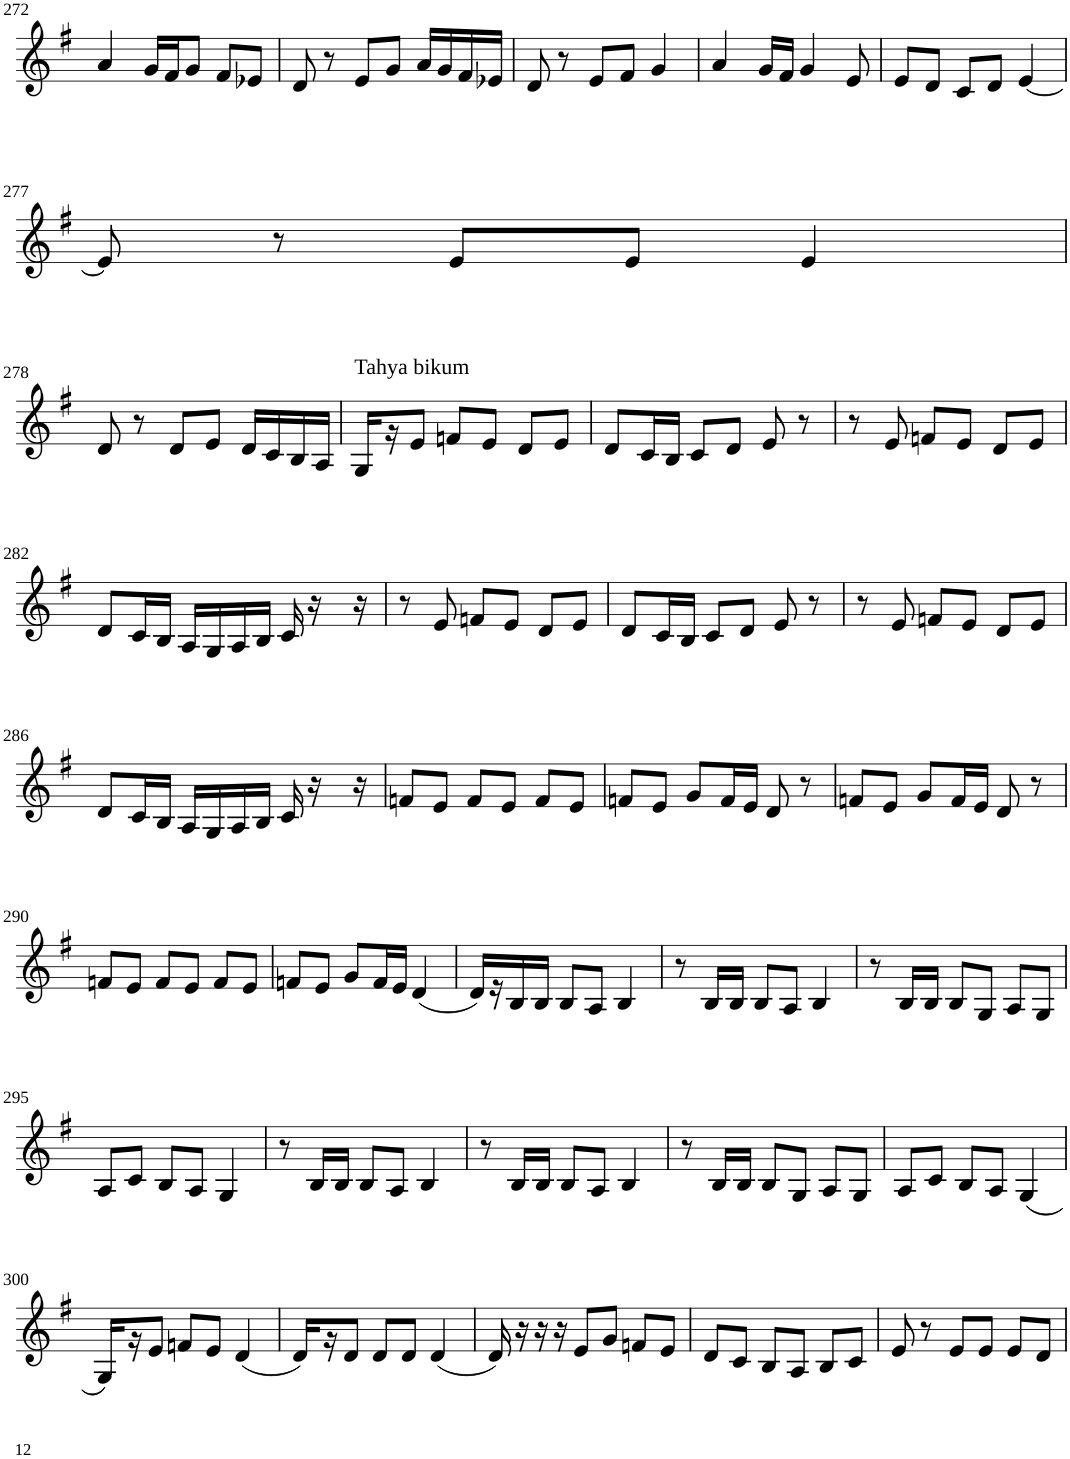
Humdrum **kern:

**kern
*part1
*staff1
*I"Violin
!!LO:PB:g=z
*clefG2
*k[f#]
*G:
*M3/4
=272
4a/
16g/LL
16f#/J
8g/J
8f#/L
8e-X/J
=273
8d/
8r
8e/L
8g/J
16a/LL
16g/
16f#/
16e-X/JJ
=274
8d/
8r
8e/L
8f#/J
4g/
=275
4a/
16g/LL
16f#/JJ
4g/
8e/
=276
8e/L
8d/J
8c/L
8d/J
[4e/
!!LO:LB:g=z
=277
8e/]
8r
8e/L
8e/J
4e/
!!LO:LB:g=z
=278
8d/
8r
8d/L
8e/J
16d/LL
16c/
16B/
16A/JJ
=279
!LO:TX:a:t=Tahya bikum
16G/LL
16r
8e/J
8fn/L
8e/J
8d/L
8e/J
=280
8d/L
16c/L
16B/JJ
8c/L
8d/J
8e/
8r
=281
8r
8e/
8fn/L
8e/J
8d/L
8e/J
!!LO:LB:g=z
=282
8d/L
16c/L
16B/JJ
16A/LL
16G/
16A/
16B/JJ
16c/
16r
16ryy
16r
=283
8r
8e/
8fn/L
8e/J
8d/L
8e/J
=284
8d/L
16c/L
16B/JJ
8c/L
8d/J
8e/
8r
=285
8r
8e/
8fn/L
8e/J
8d/L
8e/J
!!LO:LB:g=z
=286
8d/L
16c/L
16B/JJ
16A/LL
16G/
16A/
16B/JJ
16c/
16r
16ryy
16r
=287
8fn/L
8e/J
8f/L
8e/J
8f/L
8e/J
=288
8fn/L
8e/J
8g/L
16f/L
16e/JJ
8d/
8r
=289
8fn/L
8e/J
8g/L
16f/L
16e/JJ
8d/
8r
!!LO:LB:g=z
=290
8fn/L
8e/J
8f/L
8e/J
8f/L
8e/J
=291
8fn/L
8e/J
8g/L
16f/L
16e/JJ
(4d/
=292
16d/LL)
16r
16B/
16B/JJ
8B/L
8A/J
4B/
=293
8r
16B/LL
16B/JJ
8B/L
8A/J
4B/
=294
8r
16B/LL
16B/JJ
8B/L
8G/J
8A/L
8G/J
!!LO:LB:g=z
=295
8A/L
8c/J
8B/L
8A/J
4G/
=296
8r
16B/LL
16B/JJ
8B/L
8A/J
4B/
=297
8r
16B/LL
16B/JJ
8B/L
8A/J
4B/
=298
8r
16B/LL
16B/JJ
8B/L
8G/J
8A/L
8G/J
=299
8A/L
8c/J
8B/L
8A/J
(4G/
!!LO:LB:g=z
=300
16G/LL)
16r
8e/J
8fn/L
8e/J
(4d/
=301
16d/LL)
16r
8d/J
8d/L
8d/J
(4d/
=302
16d/)
16r
16r
16r
8e/L
8g/J
8fn/L
8e/J
=303
8d/L
8c/J
8B/L
8A/J
8B/L
8c/J
=304
8e/
8r
8e/L
8e/J
8e/L
8d/J
=
*-
